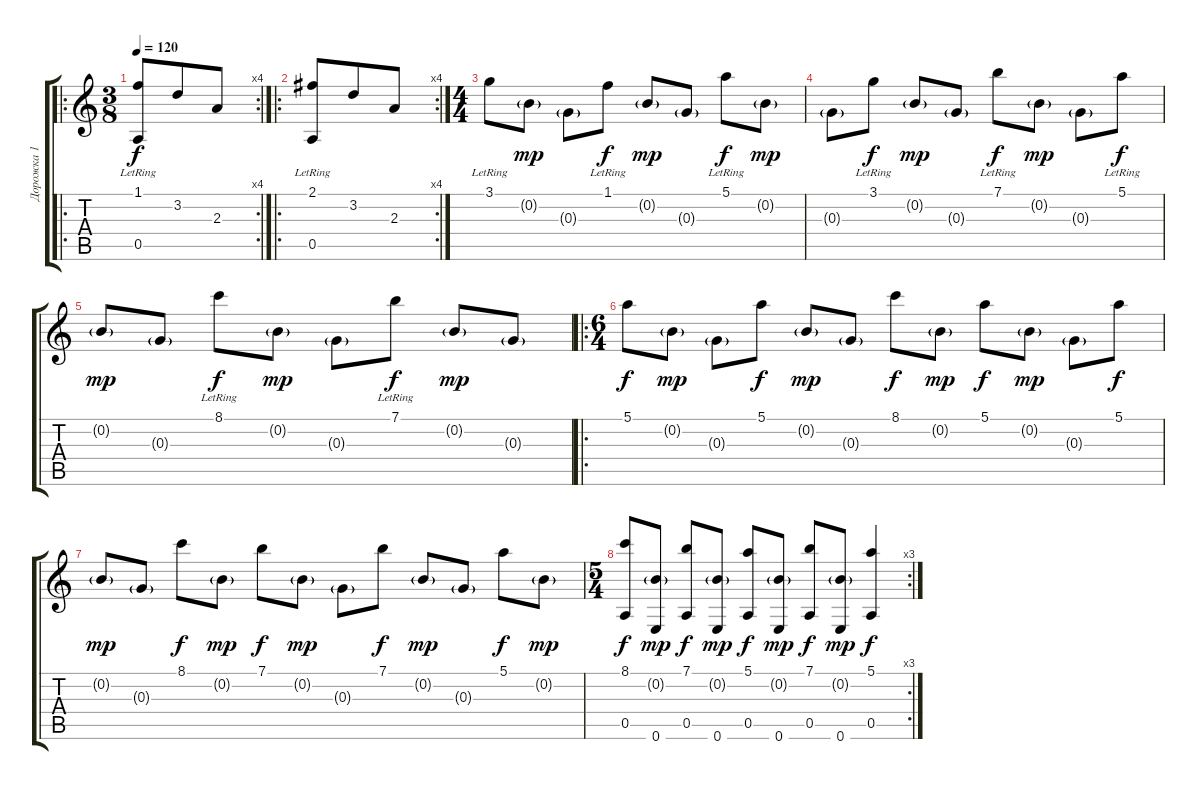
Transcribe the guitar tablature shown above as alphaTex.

\track ("Дорожка 1" "Дорожка 1") {instrument acousticguitarnylon}
\staff {score tabs}
\tuning (E4 B3 G3 D3 A2 E2) {hide}
\ro
\rc 4
\ts (3 8)
\tempo 120
\clef g2
\ks c
(1.1 0.5{lr}).8{dy f} 3.2.8 2.3.8 |
\ro
\rc 4
(2.1 0.5{lr}).8 3.2.8 2.3.8 |
\ts (4 4)
3.1{lr}.8 0.2{g}.8{dy mp} 0.3{g}.8 1.1{lr}.8{dy f} 0.2{g}.8{dy mp} 0.3{g}.8 5.1{lr}.8{dy f} 0.2{g}.8{dy mp} |
0.3{g}.8 3.1{lr}.8{dy f} 0.2{g}.8{dy mp} 0.3{g}.8 7.1{lr}.8{dy f} 0.2{g}.8{dy mp} 0.3{g}.8 5.1{lr}.8{dy f} |
0.2{g}.8{dy mp} 0.3{g}.8 8.1{lr}.8{dy f} 0.2{g}.8{dy mp} 0.3{g}.8 7.1{lr}.8{dy f} 0.2{g}.8{dy mp} 0.3{g}.8 |
\ro
\ts (6 4)
5.1.8{dy f} 0.2{g}.8{dy mp} 0.3{g}.8 5.1.8{dy f} 0.2{g}.8{dy mp} 0.3{g}.8 8.1.8{dy f} 0.2{g}.8{dy mp} 5.1.8{dy f} 0.2{g}.8{dy mp} 0.3{g}.8 5.1.8{dy f} |
0.2{g}.8{dy mp} 0.3{g}.8 8.1.8{dy f} 0.2{g}.8{dy mp} 7.1.8{dy f} 0.2{g}.8{dy mp} 0.3{g}.8 7.1.8{dy f} 0.2{g}.8{dy mp} 0.3{g}.8 5.1.8{dy f} 0.2{g}.8{dy mp} |
\rc 3
\ts (5 4)
(8.1 0.5).8{dy f} (0.2{g} 0.6).8{dy mp} (7.1 0.5).8{dy f} (0.2{g} 0.6).8{dy mp} (5.1 0.5).8{dy f} (0.2{g} 0.6).8{dy mp} (7.1 0.5).8{dy f} (0.2{g} 0.6).8{dy mp} (5.1 0.5).4{dy f}
